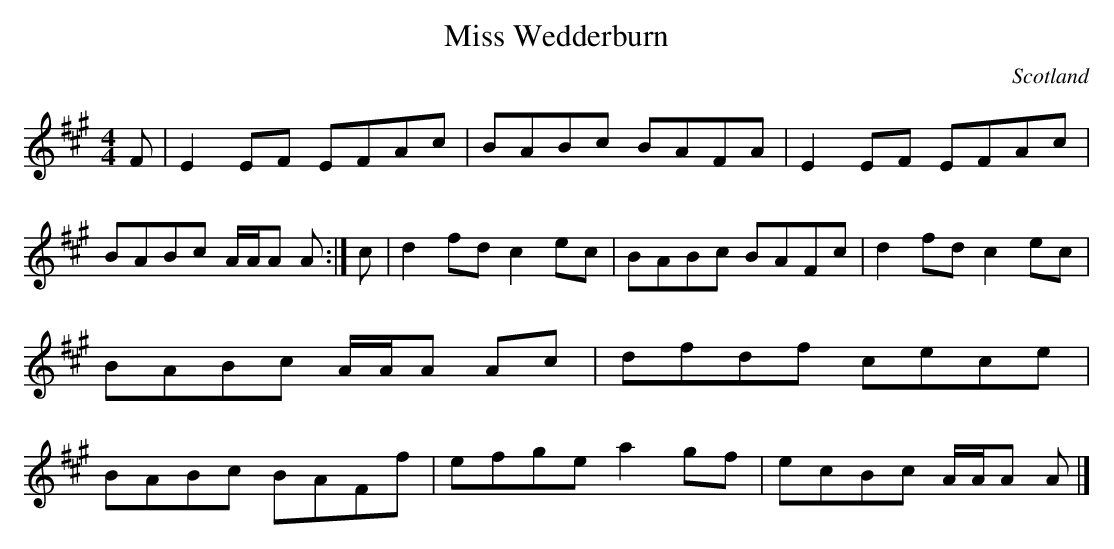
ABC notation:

X:1
T:Miss Wedderburn
M:4/4
O:Scotland
K:A major
F|\
E2EF EFAc|BABc BAFA|E2EF EFAc|BABc A/A/A A:|\
c|\
d2fd c2ec|BABc BAFc|d2fd c2ec|BABc A/A/A Ac|\
dfdf cece|BABc BAFf|efge a2gf|ecBc A/A/A A|]
